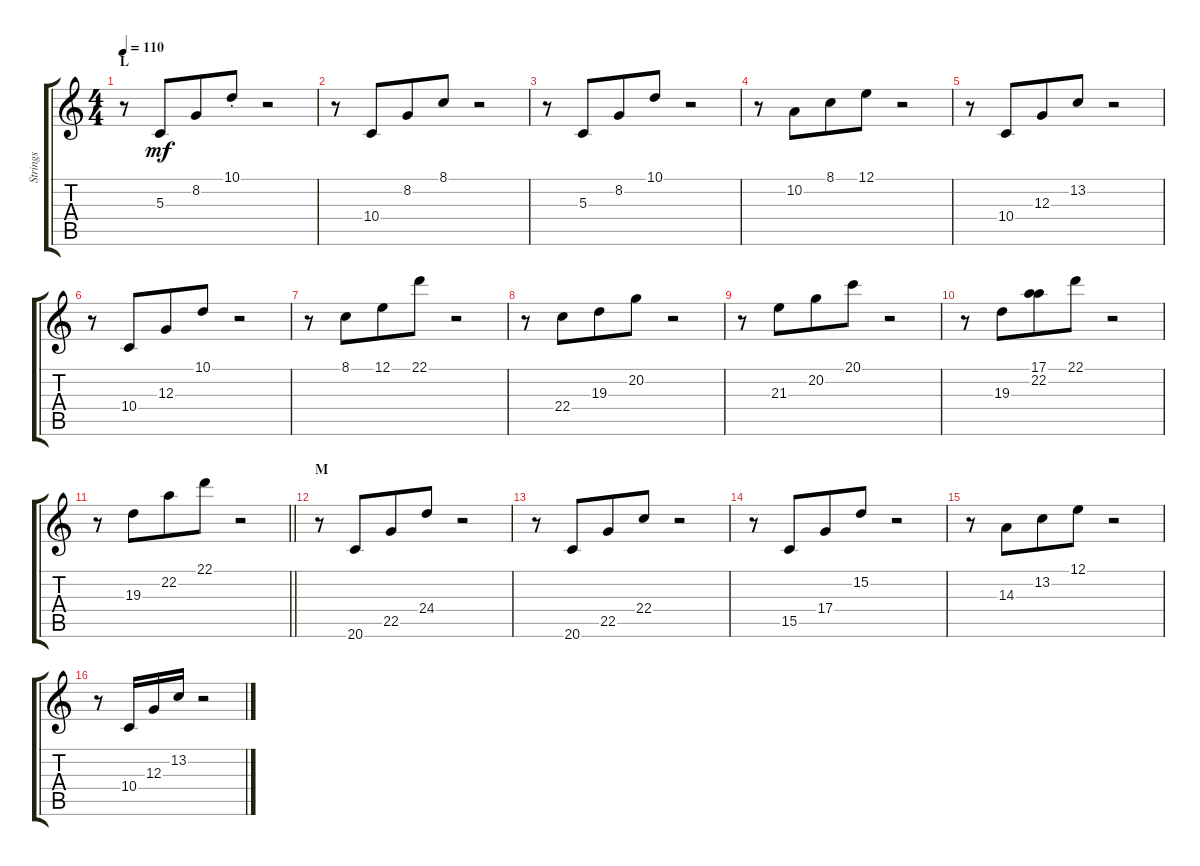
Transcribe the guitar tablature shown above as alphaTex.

\track ("Strings" "Strings") {instrument pizzicatostrings}
\staff {score tabs}
\tuning (E4 B3 G3 D3 A2 E2) {hide}
\ts (4 4)
\section ("" "L")
\tempo 110
\clef g2
\ks c
r.8{dy mf balance 8 instrument pizzicatostrings} 5.3.8{beam merge} 8.2.8 10.1{st}.8 r.2 |
r.8 10.4.8{beam merge} 8.2.8 8.1.8 r.2 |
r.8 5.3.8{beam merge} 8.2.8 10.1.8 r.2 |
r.8 10.2.8{beam merge} 8.1.8 12.1.8 r.2 |
r.8 10.4.8{beam merge} 12.3.8 13.2.8 r.2 |
r.8 10.4.8{beam merge} 12.3.8 10.1.8 r.2 |
r.8 8.1.8{beam merge} 12.1.8 22.1.8 r.2 |
r.8 22.4.8{beam merge} 19.3.8 20.2.8 r.2 |
r.8 21.3.8{beam merge} 20.2.8 20.1.8 r.2 |
r.8 19.3.8{beam merge} (17.1 22.2).8 22.1.8 r.2 |
\barLineRight lightlight
r.8 19.3.8{beam merge} 22.2.8 22.1.8 r.2 |
\section ("" "M")
r.8 20.6.8{beam merge} 22.5.8 24.4.8 r.2 |
r.8 20.6.8{beam merge} 22.5.8 22.4.8 r.2 |
r.8 15.5.8{beam merge} 17.4.8 15.2.8 r.2 |
r.8 14.3.8{beam merge} 13.2.8 12.1.8 r.2 |
r.8 10.4.16 12.3.16{beam merge} 13.2.16 r.2
